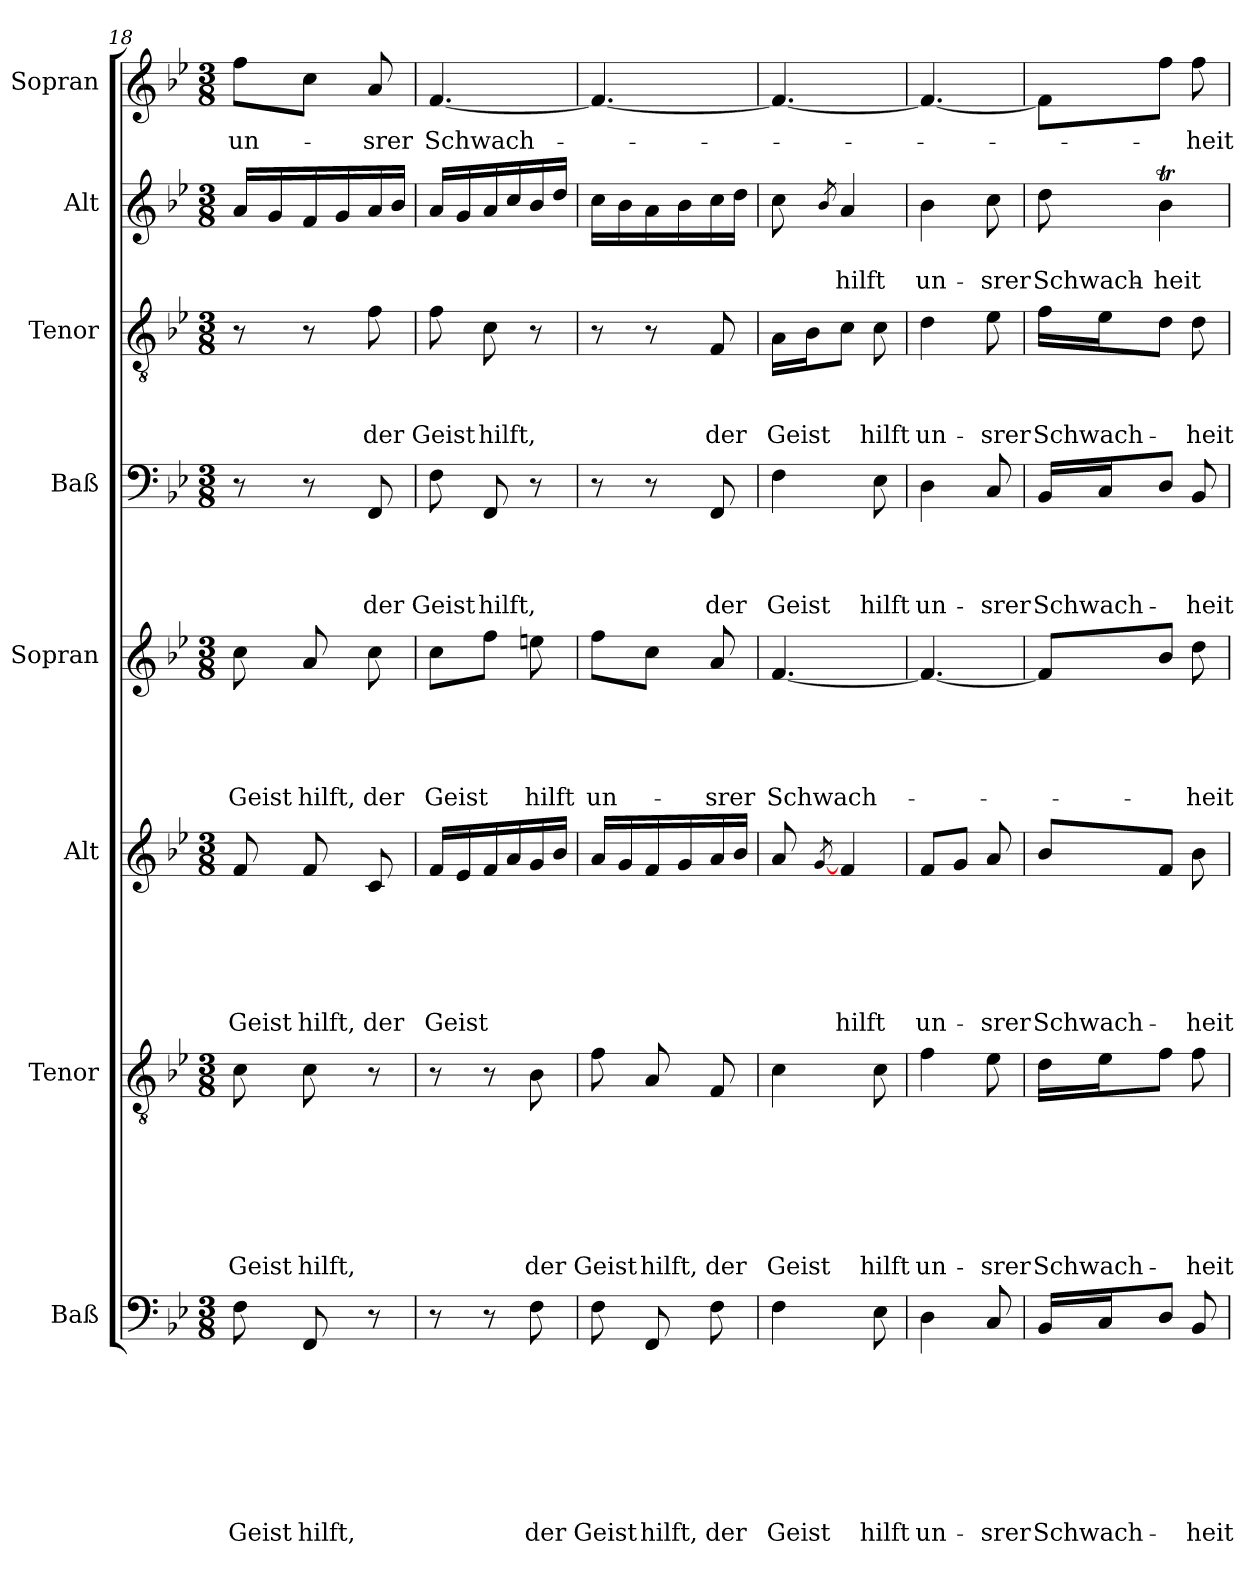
**kern	**text	**text	**text	**text	**text	**text	**text	**text	**kern	**text	**text	**text	**text	**text	**text	**text	**kern	**text	**text	**text	**text	**text	**text	**kern	**text	**text	**text	**text	**text	**kern	**text	**text	**text	**text	**kern	**text	**text	**text	**kern	**text	**text	**kern	**text
*part8	*part8	*part8	*part8	*part8	*part8	*part8	*part8	*part8	*part7	*part7	*part7	*part7	*part7	*part7	*part7	*part7	*part6	*part6	*part6	*part6	*part6	*part6	*part6	*part5	*part5	*part5	*part5	*part5	*part5	*part4	*part4	*part4	*part4	*part4	*part3	*part3	*part3	*part3	*part2	*part2	*part2	*part1	*part1
*staff8	*staff8	*staff8	*staff8	*staff8	*staff8	*staff8	*staff8	*staff8	*staff7	*staff7	*staff7	*staff7	*staff7	*staff7	*staff7	*staff7	*staff6	*staff6	*staff6	*staff6	*staff6	*staff6	*staff6	*staff5	*staff5	*staff5	*staff5	*staff5	*staff5	*staff4	*staff4	*staff4	*staff4	*staff4	*staff3	*staff3	*staff3	*staff3	*staff2	*staff2	*staff2	*staff1	*staff1
*I"Baß	*	*	*	*	*	*	*	*	*I"Tenor	*	*	*	*	*	*	*	*I"Alt	*	*	*	*	*	*	*I"Sopran	*	*	*	*	*	*I"Baß	*	*	*	*	*I"Tenor	*	*	*	*I"Alt	*	*	*I"Sopran	*
*clefF4	*	*	*	*	*	*	*	*	*clefGv2	*	*	*	*	*	*	*	*clefG2	*	*	*	*	*	*	*clefG2	*	*	*	*	*	*clefF4	*	*	*	*	*clefGv2	*	*	*	*clefG2	*	*	*clefG2	*
*k[b-e-]	*	*	*	*	*	*	*	*	*k[b-e-]	*	*	*	*	*	*	*	*k[b-e-]	*	*	*	*	*	*	*k[b-e-]	*	*	*	*	*	*k[b-e-]	*	*	*	*	*k[b-e-]	*	*	*	*k[b-e-]	*	*	*k[b-e-]	*
*B-:	*	*	*	*	*	*	*	*	*B-:	*	*	*	*	*	*	*	*B-:	*	*	*	*	*	*	*B-:	*	*	*	*	*	*B-:	*	*	*	*	*B-:	*	*	*	*B-:	*	*	*B-:	*
*M3/8	*	*	*	*	*	*	*	*	*M3/8	*	*	*	*	*	*	*	*M3/8	*	*	*	*	*	*	*M3/8	*	*	*	*	*	*M3/8	*	*	*	*	*M3/8	*	*	*	*M3/8	*	*	*M3/8	*
=18	=18	=18	=18	=18	=18	=18	=18	=18	=18	=18	=18	=18	=18	=18	=18	=18	=18	=18	=18	=18	=18	=18	=18	=18	=18	=18	=18	=18	=18	=18	=18	=18	=18	=18	=18	=18	=18	=18	=18	=18	=18	=18	=18
8F!\	.	.	.	.	.	.	.	Geist	8c!\	.	.	.	.	.	.	Geist	8f!/	.	.	.	.	.	Geist	8cc!\	.	.	.	.	Geist	8r	.	.	.	.	8r	.	.	.	16a!/LL	.	.	8ff!\L	un-
.	.	.	.	.	.	.	.	.	.	.	.	.	.	.	.	.	.	.	.	.	.	.	.	.	.	.	.	.	.	.	.	.	.	.	.	.	.	.	16g!/	.	.	.	.
8FF!/	.	.	.	.	.	.	.	hilft,	8c!\	.	.	.	.	.	.	hilft,	8f!/	.	.	.	.	.	hilft,	8a!/	.	.	.	.	hilft,	8r	.	.	.	.	8r	.	.	.	16f!/	.	.	8cc!\J	.
.	.	.	.	.	.	.	.	.	.	.	.	.	.	.	.	.	.	.	.	.	.	.	.	.	.	.	.	.	.	.	.	.	.	.	.	.	.	.	16g!/	.	.	.	.
8r	.	.	.	.	.	.	.	.	8r	.	.	.	.	.	.	.	8c!/	.	.	.	.	.	der	8cc!\	.	.	.	.	der	8FF!/	.	.	.	der	8f!\	.	.	der	16a!/	.	.	8a!/	-srer
.	.	.	.	.	.	.	.	.	.	.	.	.	.	.	.	.	.	.	.	.	.	.	.	.	.	.	.	.	.	.	.	.	.	.	.	.	.	.	16b-!/JJ	.	.	.	.
=19	=19	=19	=19	=19	=19	=19	=19	=19	=19	=19	=19	=19	=19	=19	=19	=19	=19	=19	=19	=19	=19	=19	=19	=19	=19	=19	=19	=19	=19	=19	=19	=19	=19	=19	=19	=19	=19	=19	=19	=19	=19	=19	=19
8r	.	.	.	.	.	.	.	.	8r	.	.	.	.	.	.	.	16f!/LL	.	.	.	.	.	Geist	8cc!\L	.	.	.	.	Geist	8F!\	.	.	.	Geist	8f!\	.	.	Geist	16a!/LL	.	.	[4.f!/	Schwach-
.	.	.	.	.	.	.	.	.	.	.	.	.	.	.	.	.	16e-!/	.	.	.	.	.	.	.	.	.	.	.	.	.	.	.	.	.	.	.	.	.	16g!/	.	.	.	.
8r	.	.	.	.	.	.	.	.	8r	.	.	.	.	.	.	.	16f!/	.	.	.	.	.	.	8ff!\J	.	.	.	.	.	8FF!/	.	.	.	hilft,	8c!\	.	.	hilft,	16a!/	.	.	.	.
.	.	.	.	.	.	.	.	.	.	.	.	.	.	.	.	.	16a!/	.	.	.	.	.	.	.	.	.	.	.	.	.	.	.	.	.	.	.	.	.	16cc!/	.	.	.	.
8F!\	.	.	.	.	.	.	.	der	8B-!\	.	.	.	.	.	.	der	16g!/	.	.	.	.	.	.	8een!\	.	.	.	.	hilft	8r	.	.	.	.	8r	.	.	.	16b-!/	.	.	.	.
.	.	.	.	.	.	.	.	.	.	.	.	.	.	.	.	.	16b-!/JJ	.	.	.	.	.	.	.	.	.	.	.	.	.	.	.	.	.	.	.	.	.	16dd!/JJ	.	.	.	.
!!LO:LB:g=z
=20	=20	=20	=20	=20	=20	=20	=20	=20	=20	=20	=20	=20	=20	=20	=20	=20	=20	=20	=20	=20	=20	=20	=20	=20	=20	=20	=20	=20	=20	=20	=20	=20	=20	=20	=20	=20	=20	=20	=20	=20	=20	=20	=20
8F!\	.	.	.	.	.	.	.	Geist	8f!\	.	.	.	.	.	.	Geist	16a!/LL	.	.	.	.	.	.	8ff!\L	.	.	.	.	un-	8r	.	.	.	.	8r	.	.	.	16cc!\LL	.	.	4.f!/_	.
.	.	.	.	.	.	.	.	.	.	.	.	.	.	.	.	.	16g!/	.	.	.	.	.	.	.	.	.	.	.	.	.	.	.	.	.	.	.	.	.	16b-!\	.	.	.	.
8FF!/	.	.	.	.	.	.	.	hilft,	8A!/	.	.	.	.	.	.	hilft,	16f!/	.	.	.	.	.	.	8cc!\J	.	.	.	.	.	8r	.	.	.	.	8r	.	.	.	16a!\	.	.	.	.
.	.	.	.	.	.	.	.	.	.	.	.	.	.	.	.	.	16g!/	.	.	.	.	.	.	.	.	.	.	.	.	.	.	.	.	.	.	.	.	.	16b-!\	.	.	.	.
8F!\	.	.	.	.	.	.	.	der	8F!/	.	.	.	.	.	.	der	16a!/	.	.	.	.	.	.	8a!/	.	.	.	.	-srer	8FF!/	.	.	.	der	8F!/	.	.	der	16cc!\	.	.	.	.
.	.	.	.	.	.	.	.	.	.	.	.	.	.	.	.	.	16b-!/JJ	.	.	.	.	.	.	.	.	.	.	.	.	.	.	.	.	.	.	.	.	.	16dd!\JJ	.	.	.	.
=21	=21	=21	=21	=21	=21	=21	=21	=21	=21	=21	=21	=21	=21	=21	=21	=21	=21	=21	=21	=21	=21	=21	=21	=21	=21	=21	=21	=21	=21	=21	=21	=21	=21	=21	=21	=21	=21	=21	=21	=21	=21	=21	=21
4F!\	.	.	.	.	.	.	.	Geist	4c!\	.	.	.	.	.	.	Geist	8a!/	.	.	.	.	.	.	[4.f!/	.	.	.	.	Schwach-	4F!\	.	.	.	Geist	16A!\LL	.	.	Geist	8cc!\	.	.	4.f!/_	.
.	.	.	.	.	.	.	.	.	.	.	.	.	.	.	.	.	.	.	.	.	.	.	.	.	.	.	.	.	.	.	.	.	.	.	16B-!\J	.	.	.	.	.	.	.	.
.	.	.	.	.	.	.	.	.	.	.	.	.	.	.	.	.	[8qg/	.	.	.	.	.	.	.	.	.	.	.	.	.	.	.	.	.	.	.	.	.	8qb-/	.	.	.	.
.	.	.	.	.	.	.	.	.	.	.	.	.	.	.	.	.	4f!/	.	.	.	.	.	hilft	.	.	.	.	.	.	.	.	.	.	.	8c!\J	.	.	.	4a!/	.	hilft	.	.
8E-!\	.	.	.	.	.	.	.	hilft	8c!\	.	.	.	.	.	.	hilft	.	.	.	.	.	.	.	.	.	.	.	.	.	8E-!\	.	.	.	hilft	8c!\	.	.	hilft	.	.	.	.	.
=22	=22	=22	=22	=22	=22	=22	=22	=22	=22	=22	=22	=22	=22	=22	=22	=22	=22	=22	=22	=22	=22	=22	=22	=22	=22	=22	=22	=22	=22	=22	=22	=22	=22	=22	=22	=22	=22	=22	=22	=22	=22	=22	=22
4D!\	.	.	.	.	.	.	.	un-	4f!\	.	.	.	.	.	.	un-	8f!/L	.	.	.	.	.	un-	4.f!/_	.	.	.	.	.	4D!\	.	.	.	un-	4d!\	.	.	un-	4b-!\	.	un-	4.f!/_	.
.	.	.	.	.	.	.	.	.	.	.	.	.	.	.	.	.	8g!/J	.	.	.	.	.	.	.	.	.	.	.	.	.	.	.	.	.	.	.	.	.	.	.	.	.	.
8C!/	.	.	.	.	.	.	.	-srer	8e-!\	.	.	.	.	.	.	-srer	8a!/	.	.	.	.	.	-srer	.	.	.	.	.	.	8C!/	.	.	.	-srer	8e-!\	.	.	-srer	8cc!\	.	-srer	.	.
=23	=23	=23	=23	=23	=23	=23	=23	=23	=23	=23	=23	=23	=23	=23	=23	=23	=23	=23	=23	=23	=23	=23	=23	=23	=23	=23	=23	=23	=23	=23	=23	=23	=23	=23	=23	=23	=23	=23	=23	=23	=23	=23	=23
16BB-!/LL	.	.	.	.	.	.	.	Schwach-	16d!\LL	.	.	.	.	.	.	Schwach-	8b-!/L	.	.	.	.	.	Schwach-	8f!/L]	.	.	.	.	.	16BB-!/LL	.	.	.	Schwach-	16f!\LL	.	.	Schwach-	8dd!\	.	Schwach-	8f!\L]	.
16C!/J	.	.	.	.	.	.	.	.	16e-!\J	.	.	.	.	.	.	.	.	.	.	.	.	.	.	.	.	.	.	.	.	16C!/J	.	.	.	.	16e-!\J	.	.	.	.	.	.	.	.
8D!/J	.	.	.	.	.	.	.	.	8f!\J	.	.	.	.	.	.	.	8f!/J	.	.	.	.	.	.	8b-!/J	.	.	.	.	.	8D!/J	.	.	.	.	8d!\J	.	.	.	4b-T!\	.	-heit	8ff!\J	.
8BB-!/	.	.	.	.	.	.	.	-heit	8f!\	.	.	.	.	.	.	-heit	8b-!\	.	.	.	.	.	-heit	8dd!\	.	.	.	.	-heit	8BB-!/	.	.	.	-heit	8d!\	.	.	-heit	.	.	.	8ff!\	-heit
=	=	=	=	=	=	=	=	=	=	=	=	=	=	=	=	=	=	=	=	=	=	=	=	=	=	=	=	=	=	=	=	=	=	=	=	=	=	=	=	=	=	=	=
*-	*-	*-	*-	*-	*-	*-	*-	*-	*-	*-	*-	*-	*-	*-	*-	*-	*-	*-	*-	*-	*-	*-	*-	*-	*-	*-	*-	*-	*-	*-	*-	*-	*-	*-	*-	*-	*-	*-	*-	*-	*-	*-	*-
